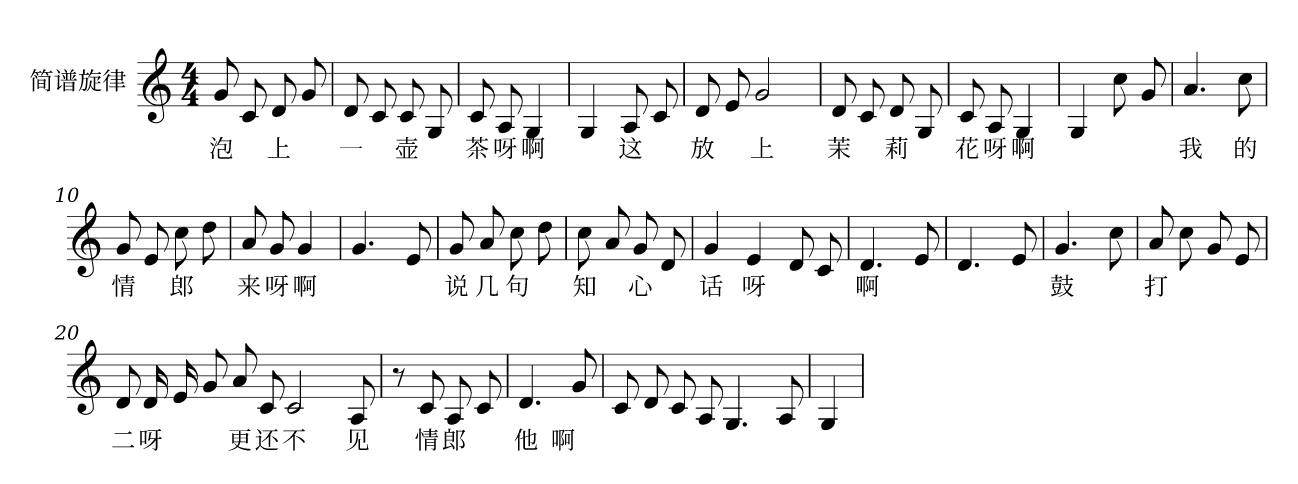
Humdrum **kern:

**kern	**text
*part1	*part1
*staff1	*staff1
*I"简谱旋律	*
*k[]	*
*M4/4	*
=1	=1
8g	泡
8c	.
8d	上
8g	.
=2	=2
8d	一
8c	.
8c	壶
8G	.
=3	=3
8c	茶
8A	呀
4G	啊
=4	=4
4G	.
8A	这
8c	.
=5	=5
8d	放
8e	.
2g	上
=6	=6
8d	茉
8c	.
8d	莉
8G	.
=7	=7
8c	花
8A	呀
4G	啊
=8	=8
4G	.
8cc	.
8g	.
=9	=9
4.a	我
8cc	的
=10	=10
8g	情
8e	.
8cc	郎
8dd	.
=11	=11
8a	来
8g	呀
4g	啊
=12	=12
4.g	.
8e	.
=13	=13
8g	说
8a	几
8cc	句
8dd	.
=14	=14
8cc	知
8a	.
8g	心
8d	.
=15	=15
4g	话
4e	呀
8d	.
8c	.
=16	=16
4.d	啊
8e	.
=17	=17
4.d	.
8e	.
=18	=18
4.g	鼓
8cc	.
=19	=19
8a	打
8cc	.
8g	.
8e	.
=20	=20
8d	二
16d	呀
16e	.
8g	.
8a	更
8c	还
2c	不
8A	见
=21	=21
8r	.
8c	情
8A	郎
8c	.
=22	=22
4.d	他
8g	啊
=23	=23
8c	.
8d	.
8c	.
8A	.
4.G	.
8A	.
=24	=24
4G	.
=	=
*-	*-
